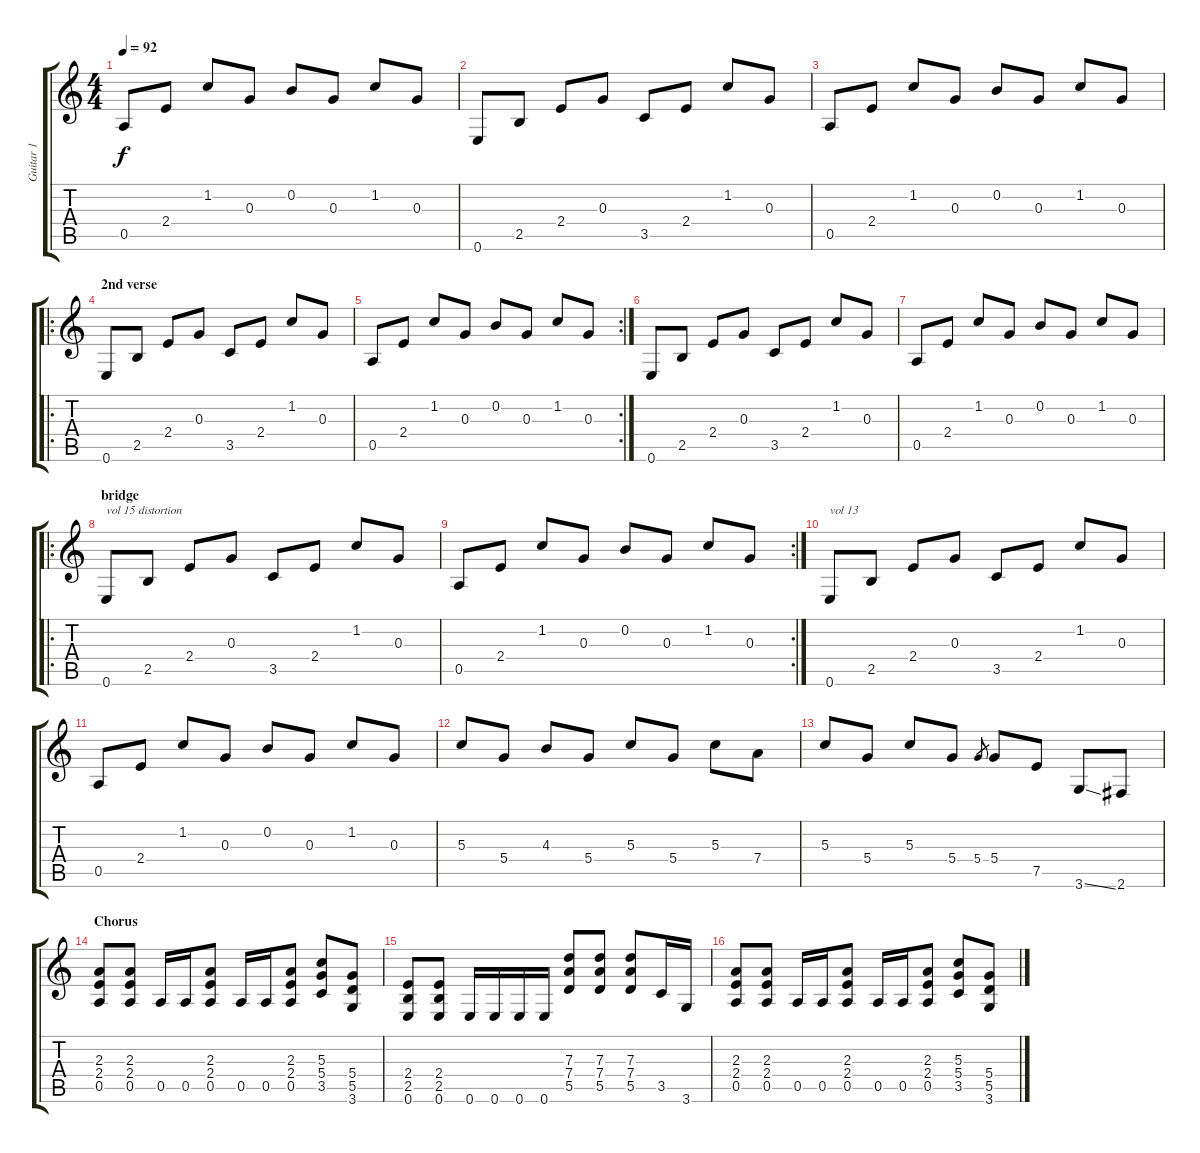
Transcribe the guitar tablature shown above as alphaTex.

\track ("Guitar 1" "Guitar 1") {instrument acousticguitarsteel}
\staff {score tabs}
\tuning (E4 B3 G3 D3 A2 E2) {hide}
\ts (4 4)
\tempo 92
\clef g2
\ks c
0.5.8{dy f} 2.4.8 1.2.8 0.3.8 0.2.8 0.3.8 1.2.8 0.3.8 |
0.6.8 2.5.8 2.4.8 0.3.8 3.5.8 2.4.8 1.2.8 0.3.8 |
0.5.8 2.4.8 1.2.8 0.3.8 0.2.8 0.3.8 1.2.8 0.3.8 |
\ro
\section ("" "2nd verse")
0.6.8 2.5.8 2.4.8 0.3.8 3.5.8 2.4.8 1.2.8 0.3.8 |
\rc 2
0.5.8 2.4.8 1.2.8 0.3.8 0.2.8 0.3.8 1.2.8 0.3.8 |
0.6.8 2.5.8 2.4.8 0.3.8 3.5.8 2.4.8 1.2.8 0.3.8 |
0.5.8 2.4.8 1.2.8 0.3.8 0.2.8 0.3.8 1.2.8 0.3.8 |
\ro
\section ("" "bridge")
0.6.8{txt "vol 15 distortion" volume 15 instrument distortionguitar} 2.5.8 2.4.8 0.3.8 3.5.8 2.4.8 1.2.8 0.3.8 |
\rc 2
0.5.8 2.4.8 1.2.8 0.3.8 0.2.8 0.3.8 1.2.8 0.3.8 |
0.6.8{txt "vol 13" volume 13} 2.5.8 2.4.8 0.3.8 3.5.8 2.4.8 1.2.8 0.3.8 |
0.5.8 2.4.8 1.2.8 0.3.8 0.2.8 0.3.8 1.2.8 0.3.8 |
5.3.8 5.4.8 4.3.8 5.4.8 5.3.8 5.4.8 5.3.8 7.4.8 |
5.3.8 5.4.8 5.3.8 5.4.8 5.4.8{gr} 5.4.8 7.5.8 3.6{ss}.8 2.6.8 |
\section ("" "Chorus")
(2.3 2.4 0.5).8 (2.3 2.4 0.5).8 0.5.16 0.5.16 (2.3 2.4 0.5).8 0.5.16 0.5.16 (2.3 2.4 0.5).8 (5.3 5.4 3.5).8 (5.4 5.5 3.6).8 |
(2.4 2.5 0.6).8 (2.4 2.5 0.6).8 0.6.16 0.6.16 0.6.16 0.6.16 (7.3 7.4 5.5).8 (7.3 7.4 5.5).8 (7.3 7.4 5.5).8 3.5.16 3.6.16 |
(2.3 2.4 0.5).8 (2.3 2.4 0.5).8 0.5.16 0.5.16 (2.3 2.4 0.5).8 0.5.16 0.5.16 (2.3 2.4 0.5).8 (5.3 5.4 3.5).8 (5.4 5.5 3.6).8
